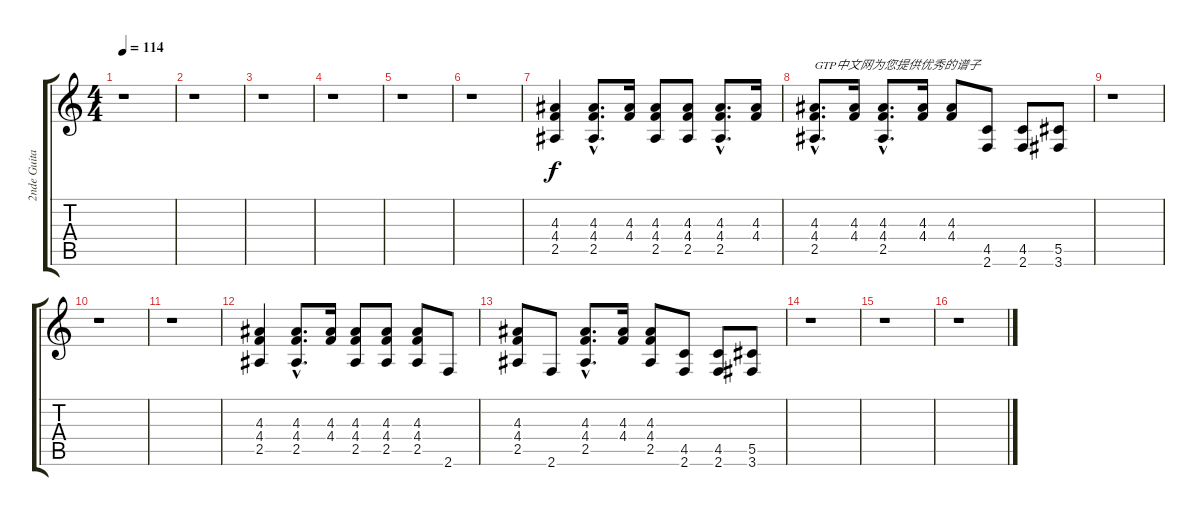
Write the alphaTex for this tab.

\track ("2nde Guitar (Distortion)" "2nde Guita") {instrument distortionguitar}
\staff {score tabs}
\tuning (Eb4 Bb3 Gb3 Db3 Ab2 Eb2) {hide}
\ts (4 4)
\tempo 114
\clef g2
\ks c
r.1{dy f instrument distortionguitar} |
r.1 |
r.1 |
r.1 |
r.1 |
r.1 |
(4.3 4.4 2.5).4 (4.3{hac} 4.4{hac} 2.5{hac}).8{d} (4.3 4.4).16 (4.3 4.4 2.5).8 (4.3 4.4 2.5).8 (4.3{hac} 4.4{hac} 2.5{hac}).8{d} (4.3 4.4).16 |
(4.3{hac} 4.4{hac} 2.5{hac}).8{d txt "GTP中文网为您提供优秀的谱子"} (4.3 4.4).16 (4.3{hac} 4.4{hac} 2.5{hac}).8{d} (4.3 4.4).16 (4.3 4.4).8 (4.5 2.6).8 (4.5 2.6).8 (5.5 3.6).8 |
r.1 |
r.1 |
r.1 |
(4.3 4.4 2.5).4 (4.3{hac} 4.4{hac} 2.5{hac}).8{d} (4.3 4.4).16 (4.3 4.4 2.5).8 (4.3 4.4 2.5).8 (4.3 4.4 2.5).8 2.6.8 |
(4.3 4.4 2.5).8 2.6.8 (4.3{hac} 4.4{hac} 2.5{hac}).8{d} (4.3 4.4).16 (4.3 4.4 2.5).8 (4.5 2.6).8 (4.5 2.6).8 (5.5 3.6).8 |
r.1 |
r.1 |
r.1
